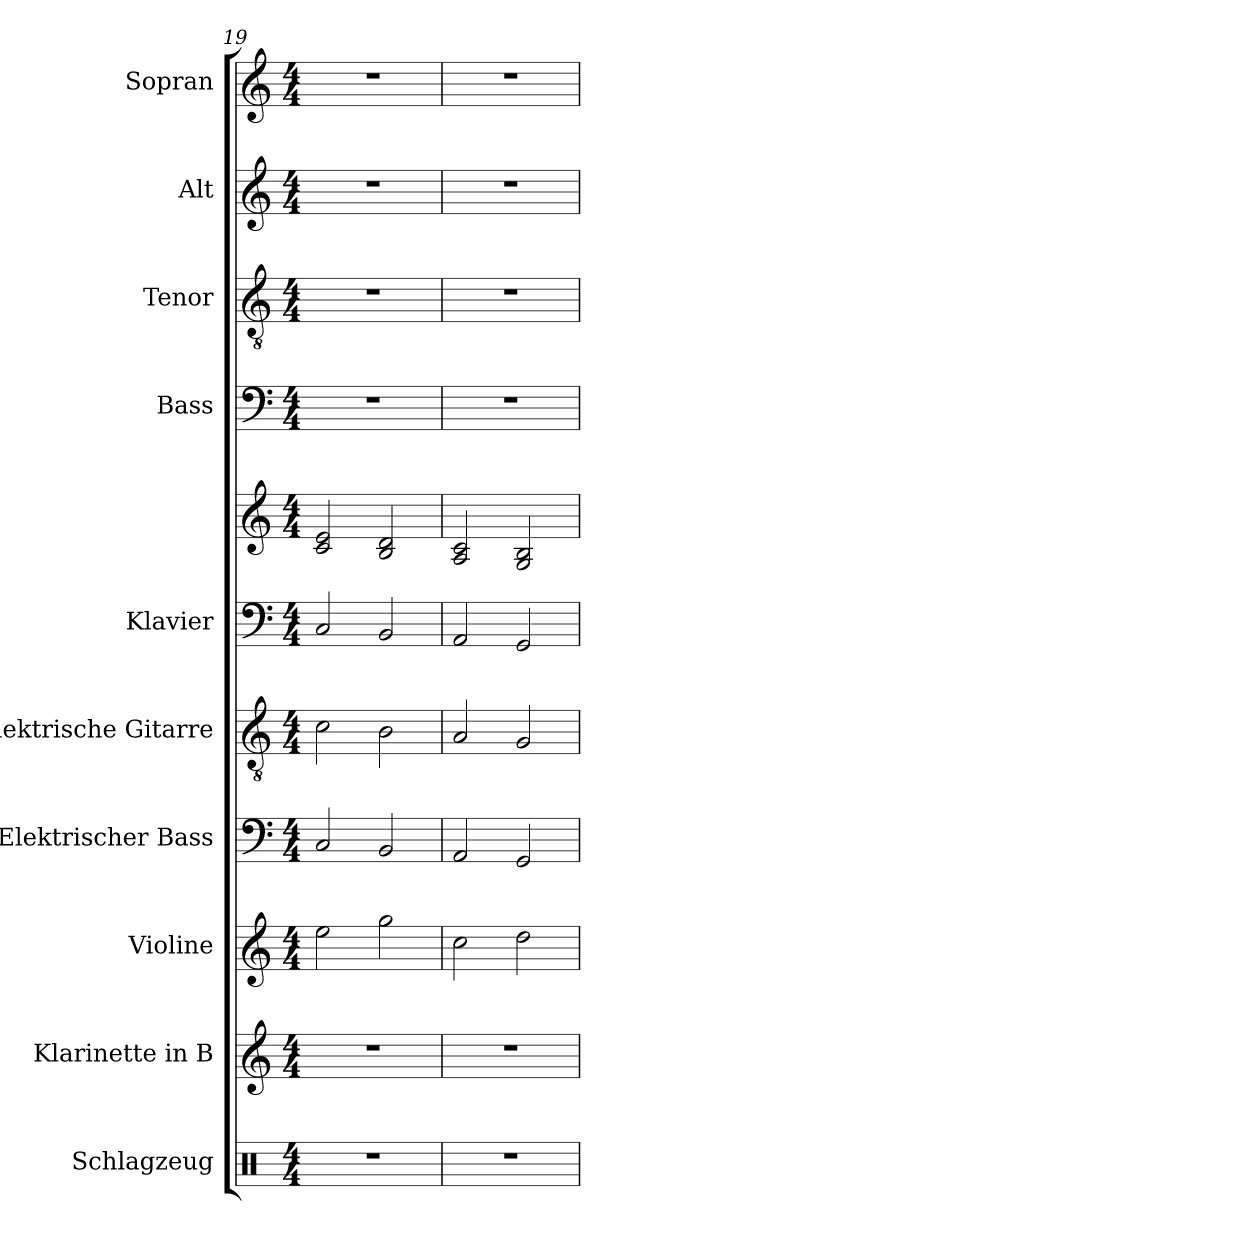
**kern	**kern	**kern	**kern	**kern	**kern	**kern	**kern	**kern	**kern	**kern
*part10	*part9	*part8	*part7	*part6	*part5	*part5	*part4	*part3	*part2	*part1
*staff11	*staff10	*staff9	*staff8	*staff7	*staff6	*staff5	*staff4	*staff3	*staff2	*staff1
*I"Schlagzeug	*I"Klarinette in B	*I"Violine	*I"Elektrischer Bass	*I"Elektrische Gitarre	*I"Klavier	*	*I"Bass	*I"Tenor	*I"Alt	*I"Sopran
*I'Schlgz.	*	*I'Vl.	*I'E-B.	*I'E-Git.	*I'Klav.	*	*I'B.	*I'T.	*I'A.	*I'S.
*clefX	*clefG2	*clefG2	*clefF4	*clefGv2	*clefF4	*clefG2	*clefF4	*clefGv2	*clefG2	*clefG2
*	*ITrd1c2	*	*ITrd7c12	*	*	*	*	*	*	*
*k[]	*k[b-e-]	*k[]	*k[]	*k[]	*k[]	*k[]	*k[]	*k[]	*k[]	*k[]
*M4/4	*M4/4	*M4/4	*M4/4	*M4/4	*M4/4	*M4/4	*M4/4	*M4/4	*M4/4	*M4/4
=19	=19	=19	=19	=19	=19	=19	=19	=19	=19	=19
1r	1r	2ee\	2CC/	2c\	2C/	2c/ 2e/	1r	1r	1r	1r
.	.	2gg\	2BBB/	2B\	2BB/	2B/ 2d/	.	.	.	.
=20	=20	=20	=20	=20	=20	=20	=20	=20	=20	=20
1r	1r	2cc\	2AAA/	2A/	2AA/	2A/ 2c/	1r	1r	1r	1r
.	.	2dd\	2GGG/	2G/	2GG/	2G/ 2B/	.	.	.	.
=	=	=	=	=	=	=	=	=	=	=
*-	*-	*-	*-	*-	*-	*-	*-	*-	*-	*-
